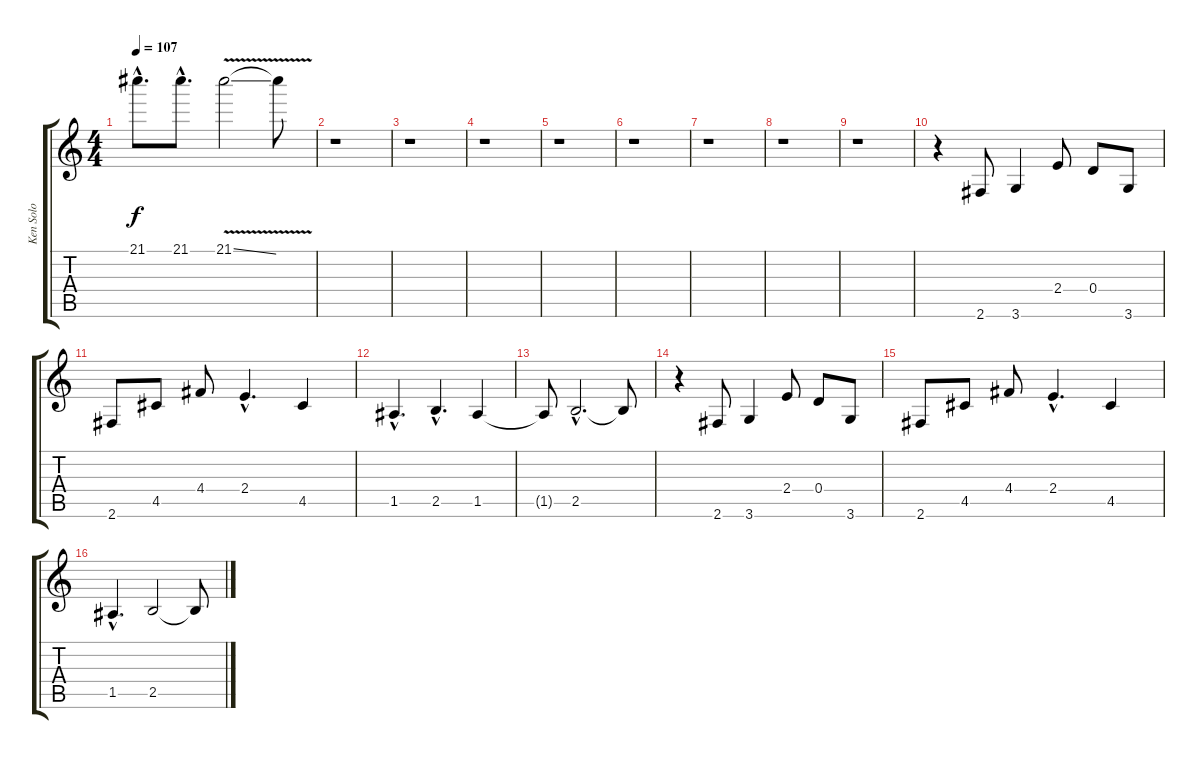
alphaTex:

\track ("Ken Solo" "Ken Solo") {instrument distortionguitar}
\staff {score tabs}
\tuning (E4 B3 G3 D3 A2 E2) {hide}
\ts (4 4)
\tempo 107
\clef g2
\ks c
21.1{hac}.8{d dy f} 21.1{hac}.8{d} 21.1{v ss}.2 21.1{t}.8 |
r.1 |
r.1 |
r.1 |
r.1 |
r.1 |
r.1 |
r.1 |
r.1 |
r.4 2.6.8{volume 12 balance 8} 3.6.4{balance 8} 2.4.8{balance 8} 0.4.8{balance 8} 3.6.8 |
2.6.8 4.5.8 4.4.8 2.4{hac}.4{d} 4.5.4 |
1.5{hac}.4{d} 2.5{hac}.4{d} 1.5.4 |
1.5{t}.8 2.5{hac}.2{d} 2.5{t}.8 |
r.4 2.6.8 3.6.4 2.4.8 0.4.8 3.6.8 |
2.6.8 4.5.8 4.4.8 2.4{hac}.4{d} 4.5.4 |
1.5{hac}.4{d} 2.5.2 2.5{t}.8
